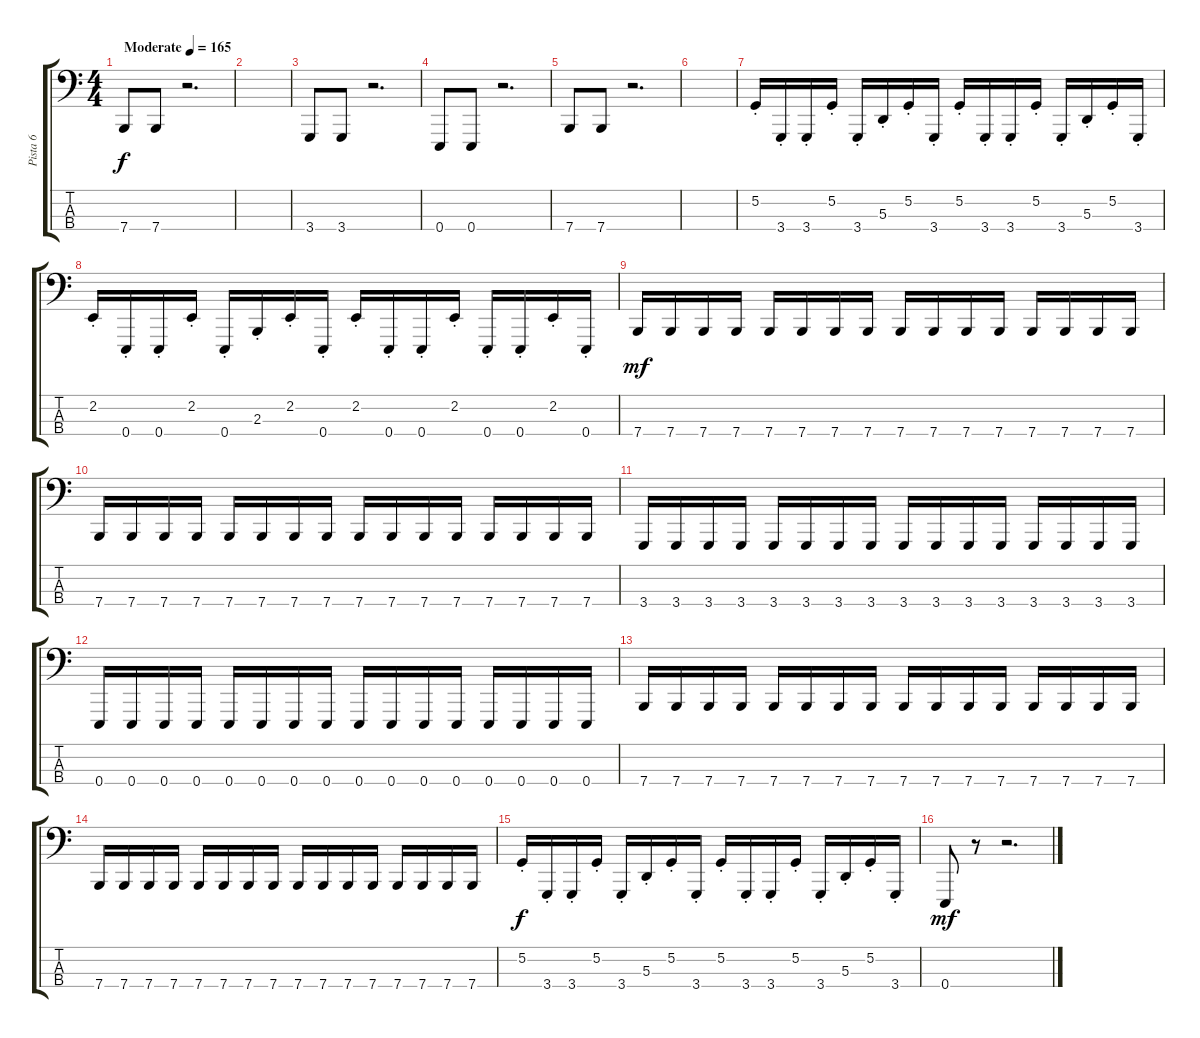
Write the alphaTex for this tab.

\track ("Pista 6" "Pista 6") {instrument lead8bassandlead}
\staff {score tabs}
\tuning (G2 D2 A1 E1) {hide}
\ts (4 4)
\tempo (165 "Moderate")
\clef f4
\ks c
7.4.8{dy f instrument lead8bassandlead} 7.4.8 r.2{d} |
|
3.4.8 3.4.8 r.2{d} |
0.4.8 0.4.8 r.2{d} |
7.4.8 7.4.8 r.2{d} |
|
5.2{st}.16 3.4{st}.16 3.4{st}.16 5.2{st}.16 3.4{st}.16 5.3{st}.16 5.2{st}.16 3.4{st}.16 5.2{st}.16 3.4{st}.16 3.4{st}.16 5.2{st}.16 3.4{st}.16 5.3{st}.16 5.2{st}.16 3.4{st}.16 |
2.2{st}.16 0.4{st}.16 0.4{st}.16 2.2{st}.16 0.4{st}.16 2.3{st}.16 2.2{st}.16 0.4{st}.16 2.2{st}.16 0.4{st}.16 0.4{st}.16 2.2{st}.16 0.4{st}.16 0.4{st}.16 2.2{st}.16 0.4{st}.16 |
7.4.16{dy mf} 7.4.16 7.4.16 7.4.16 7.4.16 7.4.16 7.4.16 7.4.16 7.4.16 7.4.16 7.4.16 7.4.16 7.4.16 7.4.16 7.4.16 7.4.16 |
7.4.16 7.4.16 7.4.16 7.4.16 7.4.16 7.4.16 7.4.16 7.4.16 7.4.16 7.4.16 7.4.16 7.4.16 7.4.16 7.4.16 7.4.16 7.4.16 |
3.4.16 3.4.16 3.4.16 3.4.16 3.4.16 3.4.16 3.4.16 3.4.16 3.4.16 3.4.16 3.4.16 3.4.16 3.4.16 3.4.16 3.4.16 3.4.16 |
0.4.16 0.4.16 0.4.16 0.4.16 0.4.16 0.4.16 0.4.16 0.4.16 0.4.16 0.4.16 0.4.16 0.4.16 0.4.16 0.4.16 0.4.16 0.4.16 |
7.4.16 7.4.16 7.4.16 7.4.16 7.4.16 7.4.16 7.4.16 7.4.16 7.4.16 7.4.16 7.4.16 7.4.16 7.4.16 7.4.16 7.4.16 7.4.16 |
7.4.16 7.4.16 7.4.16 7.4.16 7.4.16 7.4.16 7.4.16 7.4.16 7.4.16 7.4.16 7.4.16 7.4.16 7.4.16 7.4.16 7.4.16 7.4.16 |
5.2{st}.16{dy f} 3.4{st}.16 3.4{st}.16 5.2{st}.16 3.4{st}.16 5.3{st}.16 5.2{st}.16 3.4{st}.16 5.2{st}.16 3.4{st}.16 3.4{st}.16 5.2{st}.16 3.4{st}.16 5.3{st}.16 5.2{st}.16 3.4{st}.16 |
0.4.8{dy mf} r.8 r.2{d}
